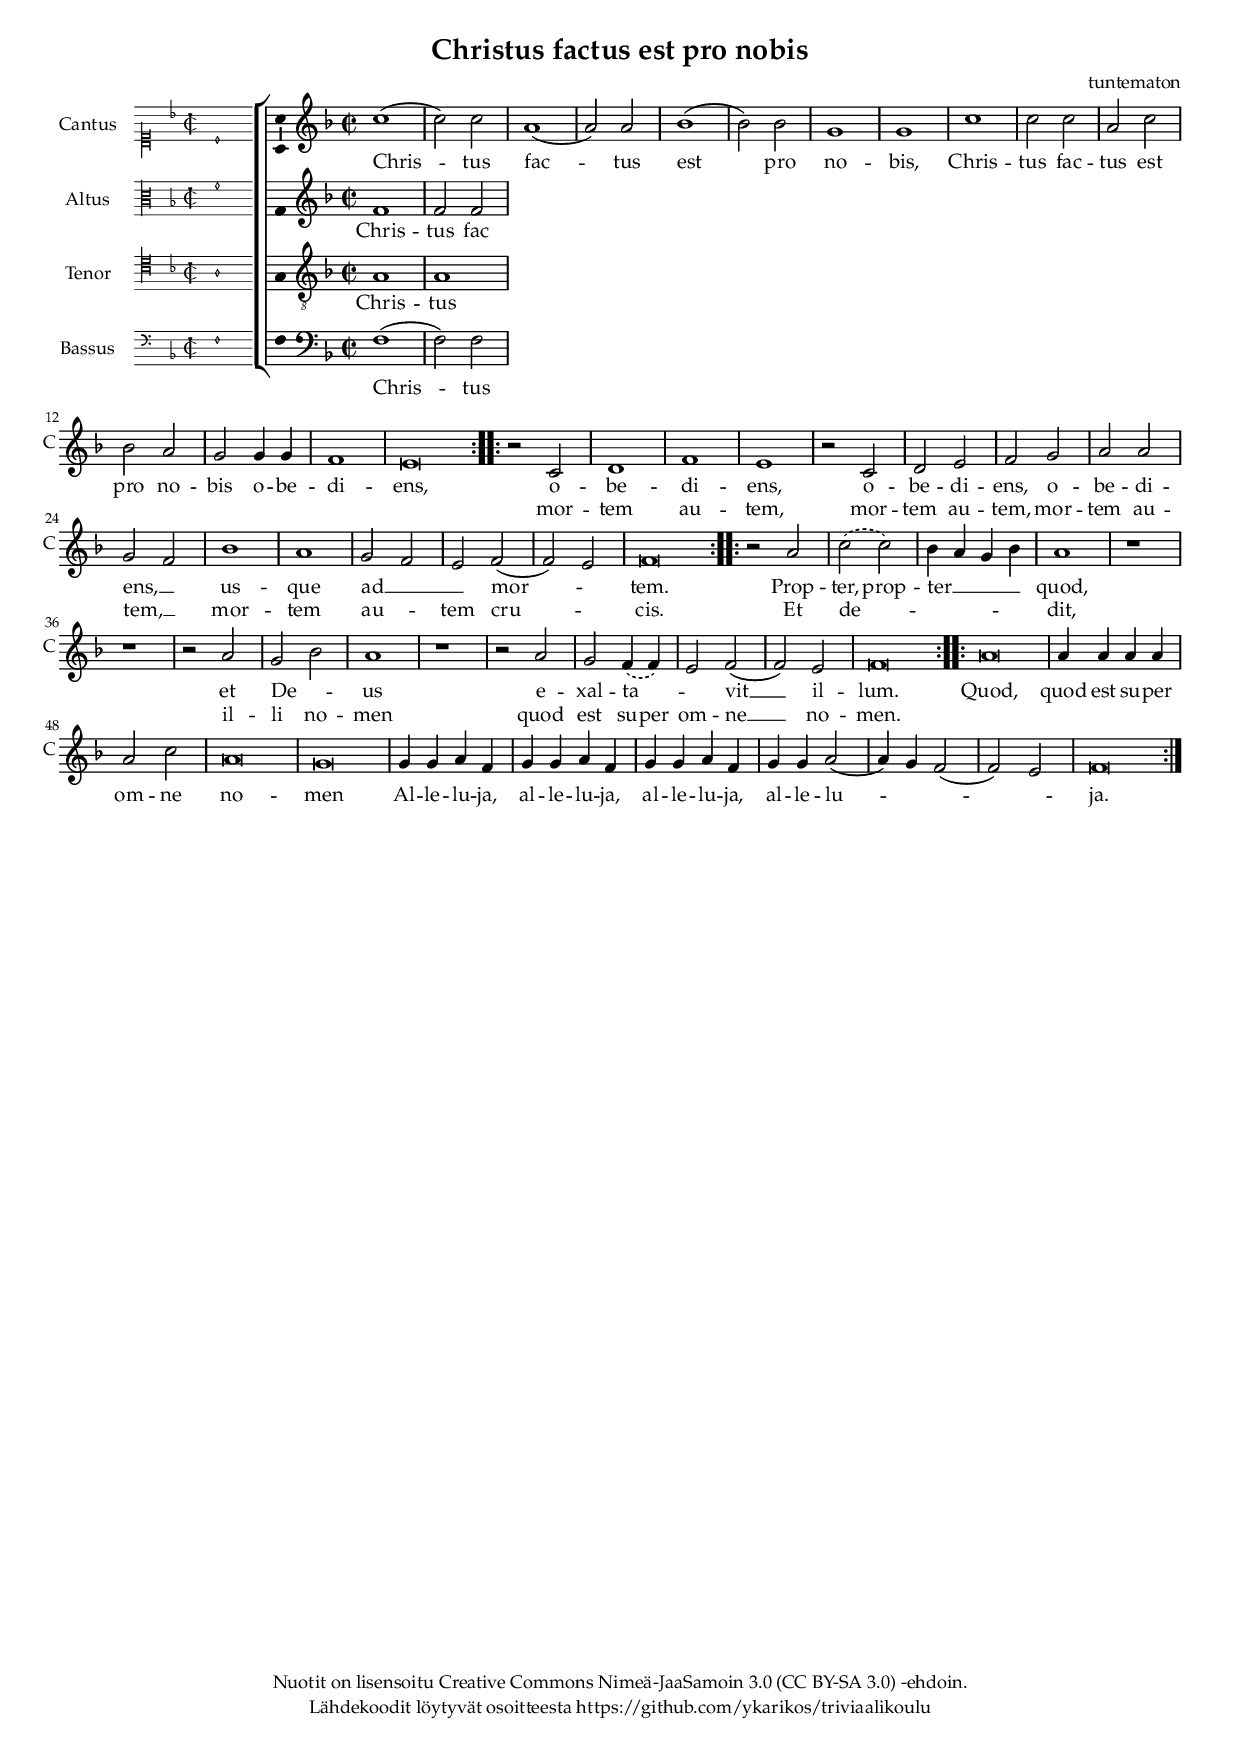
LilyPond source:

\version "2.19.80"
\include "suomi.ly"

#(set-global-staff-size 16)

theKey = {
  \key f \major
}

global = {
%  \numericTimeSignature
  \time 2/2
%	\set Timing.measureLength = #(ly:make-moment 4/2)
%  \autoBeamOff
  \theKey
  \set Staff.midiInstrument = #"voice oohs"
}


SopranoMusic = \relative c'' {
	\set Staff.instrumentName = #"Cantus"
	\set Staff.shortInstrumentName = "C"

	\incipit { \clef "mensural-c1" \theKey \time 2/2 c'1 }

  \repeat volta 2 {
	c1( | c2) c | a1( | a2) a | b1( | b2) b | g1 | g |
	c1 | c2 c | a c | b a | g g4 g | f1 |
  \time 4/2
  \override Staff.TimeSignature.break-visibility = ##(#t #f #t)
	e\breve |
  }
  \repeat volta 2 {
	\time 2/2
	r2 c | d1 | f | e | r2 c | d e | f g | a a |
        \omit Slur g( f) | b1 |
	a | g2( f) | e \undo \omit Slur f( | f) e |
	\time 4/2 f\breve |
  }
  \repeat volta 2 {
	\time 2/2
	r2 a |
	\set melismaBusyProperties = #'()
        \slurDashed
        c( c) |
	\unset melismaBusyProperties
	\undo \slurDashed
	\omit Slur b4( a g b) | a1 | r | r |
	r2 a | g b | a1 | r1 |
	r2 a | 
        \set melismaBusyProperties = #'()
        \slurDashed
	\undo \omit Slur
	g f4( f) | 
	\unset melismaBusyProperties
	\undo \slurDashed
	e2 f( | f) e |
	\time 4/2 f\breve |
  }
  \repeat volta 2 {
	a\breve 
	\time 2/2 a4 a a a | a2 c |
	\time 4/2 a\breve | g\breve |
	\time 2/2 g4 g a f | g4 g a f | g4 g a f | g4 g a2( |
	a4) g f2( | f) e | \time 4/2 f\breve |
  }
}

stanzaOneLyrics = \lyricmode {
	Chris -- tus fac -- tus est pro no -- bis,
	Chris -- tus fac -- tus est pro no -- bis o -- be -- di -- ens,
	o -- be -- di -- ens, o -- be -- di -- ens, 
	o -- be -- di -- ens, __
	us -- que ad __ _ mor -- _ tem.
	Prop -- ter, prop -- ter __ quod,
	et De -- _ us
	e -- xal -- ta -- _ _ vit __ il -- lum.
	Quod, quod est su -- per om -- ne no -- men
	Al -- le -- lu -- ja,
	al -- le -- lu -- ja,
	al -- le -- lu -- ja,
	al -- le -- lu -- _ _ _ ja.
}

stanzaTwoLyrics = \lyricmode {
	\repeat unfold 20 { \skip 1 }
	mor -- tem au -- tem, mor -- tem au -- tem,
	mor -- tem au -- tem, __
	mor -- tem au -- tem cru -- _ cis.
	Et de -- _ _ dit,
	il -- li no -- men
	quod est su -- per om -- ne __ no -- men.
}

AltoMusic = \relative c' {
	\set Staff.instrumentName = #"Altus"
	\set Staff.shortInstrumentName = "A"

	\incipit { \clef "mensural-c3" \theKey \time 2/2 f'1 }

	f1 | f2 f |
%  \time 4/2
%  \once \override Staff.TimeSignature.break-visibility = ##(#t #f #t)
%  d\breve\fermata
}

TenoreMusic = \relative c' {
	\set Staff.instrumentName = #"Tenor"
	\set Staff.shortInstrumentName = "T"

	\incipit { \clef "mensural-c4" \theKey \time 2/2 a1 }

	\clef "treble_8"
	a1 | a1 |
%  \time 4/2
%  \once \override Staff.TimeSignature.break-visibility = ##(#t #f #t)
%  g\breve\fermata
}

BassMusic = \relative c {
	\set Staff.instrumentName = #"Bassus"
	\set Staff.shortInstrumentName = "B"

	\incipit { \clef "mensural-f" \theKey \time 2/2 f1 }

	\clef bass
	f1( | f2) f |
%  \time 4/2
%  \once \override Staff.TimeSignature.break-visibility = ##(#t #f #t)
%  g,\breve\fermata
}


\header {
  title = "Christus factus est pro nobis"
%  subtitle = ""
  composer = "tuntematon"
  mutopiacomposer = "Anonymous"
%  instrument = "Voice (SATB)"
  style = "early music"
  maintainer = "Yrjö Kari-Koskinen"
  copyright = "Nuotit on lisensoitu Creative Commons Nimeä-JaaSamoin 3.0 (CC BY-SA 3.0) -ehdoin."
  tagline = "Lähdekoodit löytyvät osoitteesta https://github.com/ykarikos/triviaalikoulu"
}

\paper {
    #(define fonts
        (make-pango-font-tree "Palatino"
                              "Nimbus Sans"
                              "Luxi Mono"
                              (/ staff-height pt 20)))
}


\score {
  \new ChoirStaff <<
    \new Staff <<
      \new Voice = "Soprano" {
		    \global
        \SopranoMusic
      }
     \new Lyrics \lyricsto "Soprano" {
       \stanzaOneLyrics
     }
     \new Lyrics \lyricsto "Soprano" {
       \stanzaTwoLyrics
     }
    >>
    \new Staff <<
      \new Voice = "Alto" {
        \global
        \AltoMusic
      }
     \new Lyrics \lyricsto "Alto" {
       \stanzaOneLyrics
     }
    >>
    \new Staff <<
      \new Voice = "Tenore" {
        \global
        \TenoreMusic
      }
      \new Lyrics \lyricsto "Tenore" {
       \stanzaOneLyrics
      }
    >>
    \new Staff <<
      \new Voice = "Bass" {
        \global
        \BassMusic
      }
      \new Lyrics \lyricsto "Bass" {
       \stanzaOneLyrics
      }
    >>
  >>
  \layout {
    \context {
      \Voice
      \consists "Ambitus_engraver"
%		\hide Slur
    }
    indent = 3.5\cm
    incipit-width = 2\cm
    \context {
     \Staff \RemoveEmptyStaves
   }
    \context {
     \Score
     \override VerticalAxisGroup.remove-first = ##t
    }
  }
}
